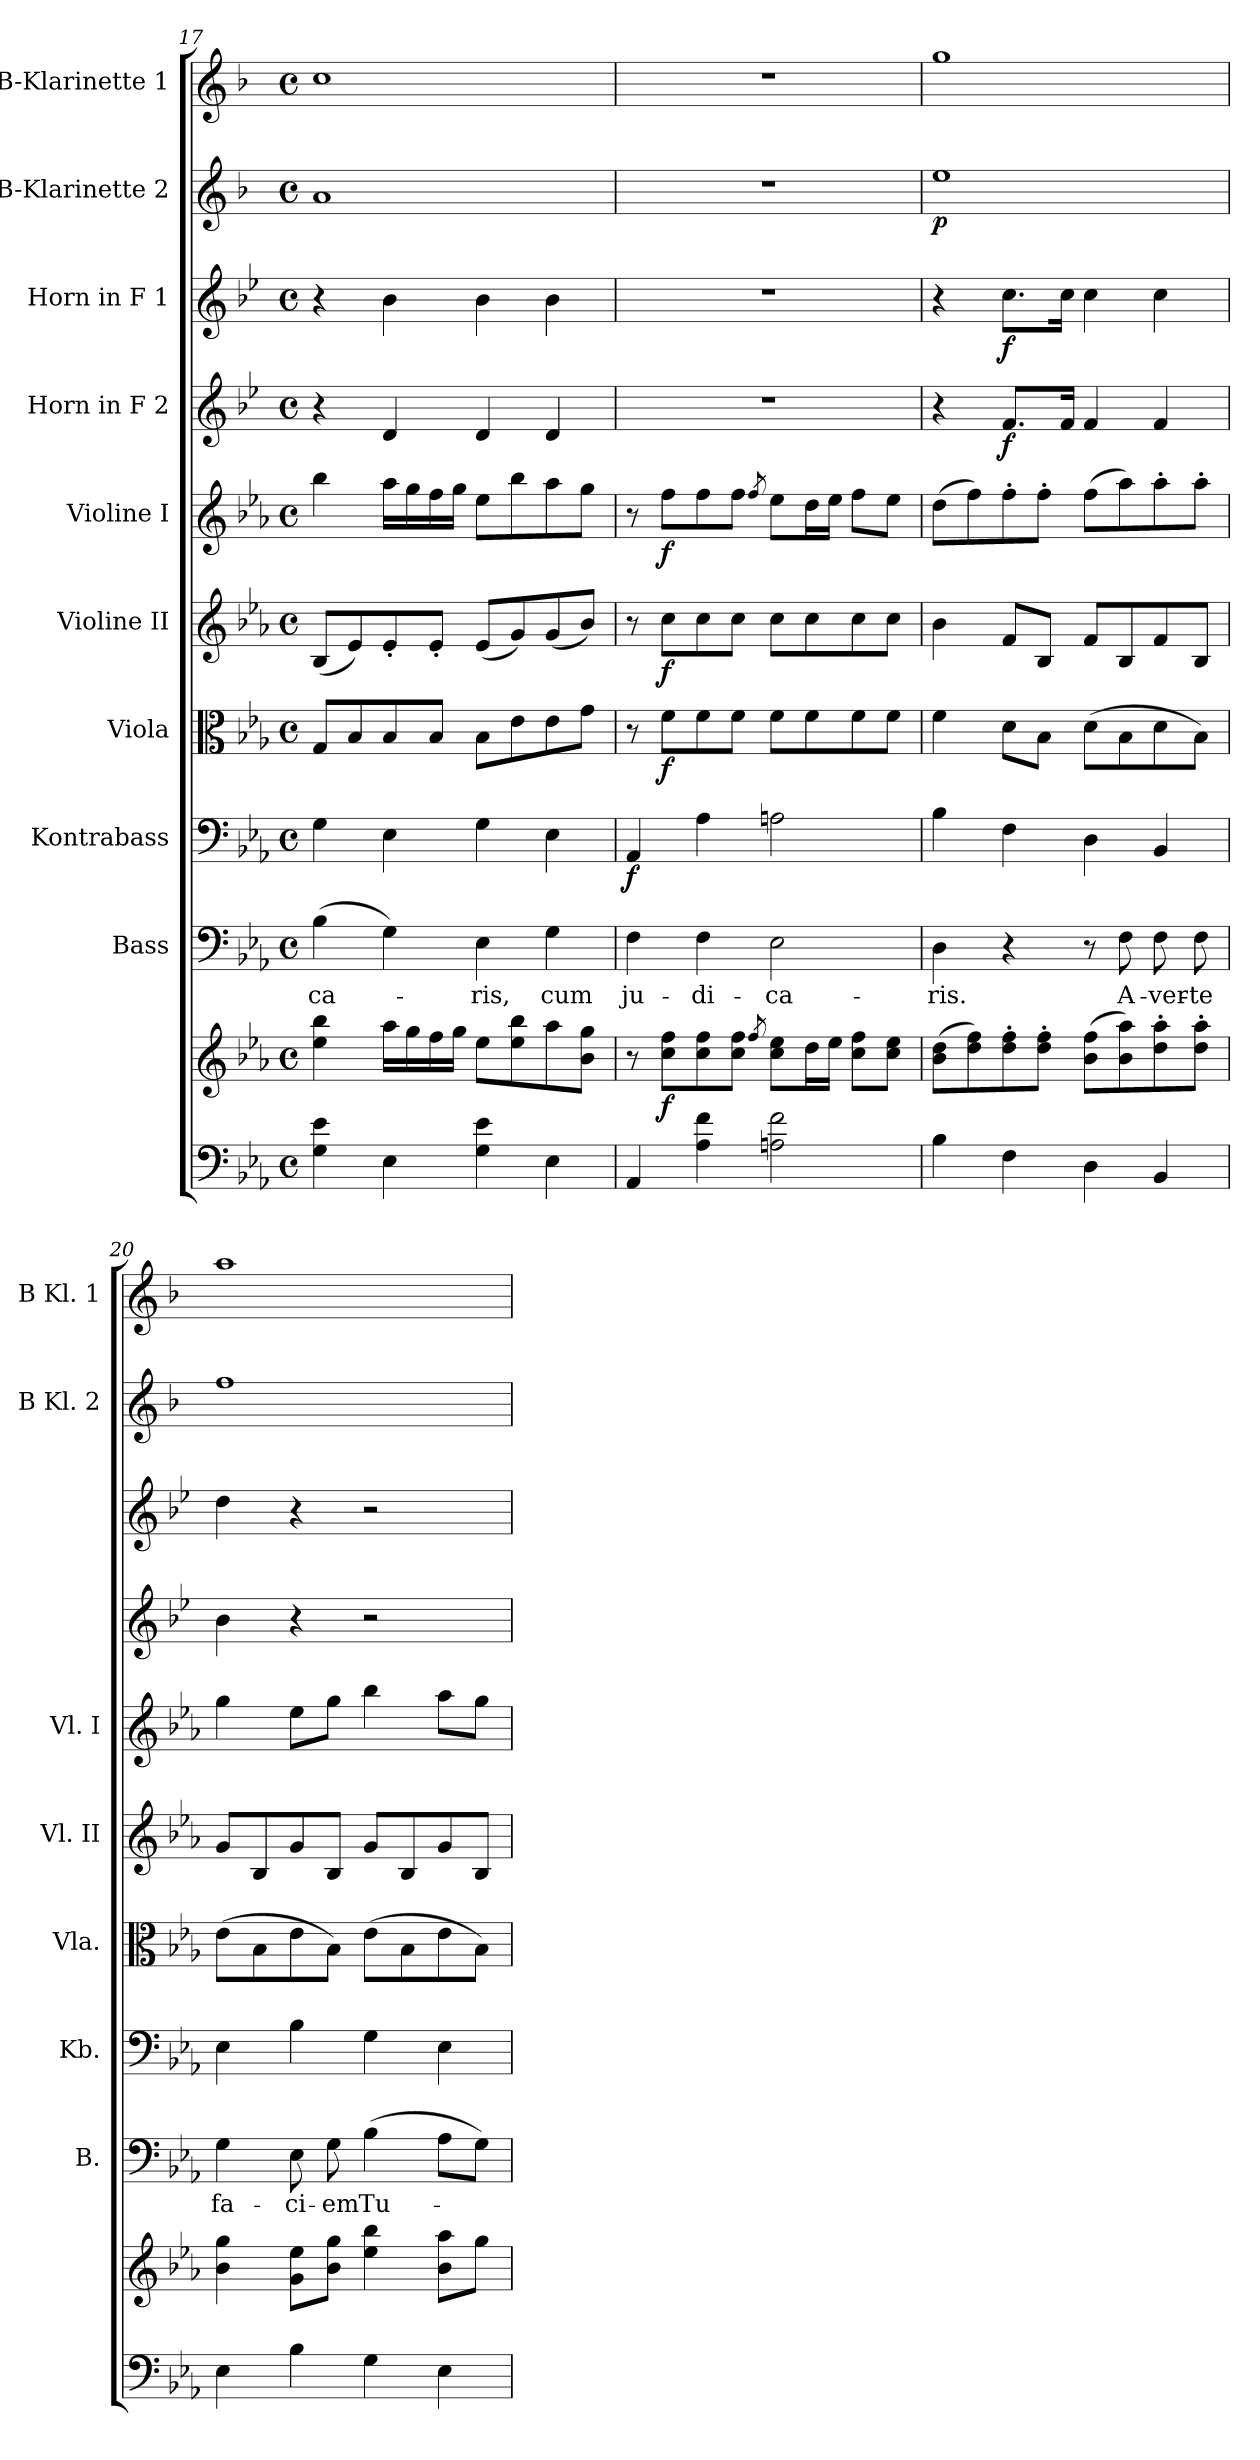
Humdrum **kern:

**kern	**kern	**dynam	**kern	**text	**kern	**dynam	**kern	**dynam	**kern	**dynam	**kern	**dynam	**kern	**dynam	**kern	**dynam	**kern	**dynam	**kern
*part10	*part10	*part10	*part9	*part9	*part8	*part8	*part7	*part7	*part6	*part6	*part5	*part5	*part4	*part4	*part3	*part3	*part2	*part2	*part1
*staff11	*staff10	*staff10/11	*staff9	*staff9	*staff8	*staff8	*staff7	*staff7	*staff6	*staff6	*staff5	*staff5	*staff4	*staff4	*staff3	*staff3	*staff2	*staff2	*staff1
*	*	*	*I"Bass	*	*I"Kontrabass	*	*I"Viola	*	*I"Violine II	*	*I"Violine I	*	*I"Horn in F 2	*	*I"Horn in F 1	*	*I"B-Klarinette 2	*	*I"B-Klarinette 1
*	*	*	*I'B.	*	*I'Kb.	*	*I'Vla.	*	*I'Vl. II	*	*I'Vl. I	*	*	*	*	*	*I'B Kl. 2	*	*I'B Kl. 1
*clefF4	*clefG2	*	*clefF4	*	*clefF4	*	*clefC3	*	*clefG2	*	*clefG2	*	*clefG2	*	*clefG2	*	*clefG2	*	*clefG2
*	*	*	*	*	*ITrd7c12	*	*	*	*	*	*	*	*ITrd4c7	*	*ITrd4c7	*	*ITrd1c2	*	*ITrd1c2
*k[b-e-a-]	*k[b-e-a-]	*	*k[b-e-a-]	*	*k[b-e-a-]	*	*k[b-e-a-]	*	*k[b-e-a-]	*	*k[b-e-a-]	*	*k[b-e-a-]	*	*k[b-e-a-]	*	*k[b-e-a-]	*	*k[b-e-a-]
*E-:	*E-:	*	*E-:	*	*E-:	*	*E-:	*	*E-:	*	*E-:	*	*E-:	*	*E-:	*	*E-:	*	*E-:
*M4/4	*M4/4	*	*M4/4	*	*M4/4	*	*M4/4	*	*M4/4	*	*M4/4	*	*M4/4	*	*M4/4	*	*M4/4	*	*M4/4
*met(c)	*met(c)	*	*met(c)	*	*met(c)	*	*met(c)	*	*met(c)	*	*met(c)	*	*met(c)	*	*met(c)	*	*met(c)	*	*met(c)
=17	=17	=17	=17	=17	=17	=17	=17	=17	=17	=17	=17	=17	=17	=17	=17	=17	=17	=17	=17
!	!	!	!	!LO:LY:b	!	!	!	!	!	!	!	!	!	!	!	!	!	!	!
4G\ 4e-\	4ee-\ 4bb-\	.	(>4B-\	-ca-	4GG\	.	8G/L	.	(<8B-/L	.	4bb-\	.	4r	.	4r	.	1g	.	1b-
.	.	.	.	.	.	.	8B-/	.	8e-/)	.	.	.	.	.	.	.	.	.	.
4E-\	16aa-\LL	.	4G\)	.	4EE-\	.	8B-/	.	8e-'</	.	16aa-\LL	.	4G/	.	4e-\	.	.	.	.
.	16gg\	.	.	.	.	.	.	.	.	.	16gg\	.	.	.	.	.	.	.	.
.	16ff\	.	.	.	.	.	8B-/J	.	8e-'</J	.	16ff\	.	.	.	.	.	.	.	.
.	16gg\JJ	.	.	.	.	.	.	.	.	.	16gg\JJ	.	.	.	.	.	.	.	.
!	!	!	!	!LO:LY:b	!	!	!	!	!	!	!	!	!	!	!	!	!	!	!
4G\ 4e-\	8ee-\L	.	4E-\	-ris,	4GG\	.	8B-\L	.	(<8e-/L	.	8ee-\L	.	4G/	.	4e-\	.	.	.	.
.	8ee-\ 8bb-\	.	.	.	.	.	8e-\	.	8g/)	.	8bb-\	.	.	.	.	.	.	.	.
!	!	!	!	!LO:LY:b	!	!	!	!	!	!	!	!	!	!	!	!	!	!	!
4E-\	8aa-\	.	4G\	cum	4EE-\	.	8e-\	.	(<8g/	.	8aa-\	.	4G/	.	4e-\	.	.	.	.
.	8b-\ 8gg\J	.	.	.	.	.	8g\J	.	8b-/J)	.	8gg\J	.	.	.	.	.	.	.	.
=18	=18	=18	=18	=18	=18	=18	=18	=18	=18	=18	=18	=18	=18	=18	=18	=18	=18	=18	=18
!	!	!	!	!LO:LY:b	!	!LO:DY:b	!	!	!	!	!	!	!	!	!	!	!	!	!
4AA-/	8r	.	4F\	ju-	4AAA-/	f	8r	.	8r	.	8r	.	1r	.	1r	.	1r	.	1r
!	!	!LO:DY:b	!	!	!	!	!	!LO:DY:b	!	!LO:DY:b	!	!LO:DY:b	!	!	!	!	!	!	!
.	8cc\ 8ff\L	f	.	.	.	.	8f\L	f	8cc\L	f	8ff\L	f	.	.	.	.	.	.	.
!	!	!	!	!LO:LY:b	!	!	!	!	!	!	!	!	!	!	!	!	!	!	!
4A-\ 4f\	8cc\ 8ff\	.	4F\	-di-	4AA-\	.	8f\	.	8cc\	.	8ff\	.	.	.	.	.	.	.	.
.	8cc\ 8ff\J	.	.	.	.	.	8f\J	.	8cc\J	.	8ff\J	.	.	.	.	.	.	.	.
.	8qff/	.	.	.	.	.	.	.	.	.	8qff/	.	.	.	.	.	.	.	.
!	!	!	!	!LO:LY:b	!	!	!	!	!	!	!	!	!	!	!	!	!	!	!
2An\ 2f\	8cc\ 8ee-\L	.	2E-\	-ca-	2AAn\	.	8f\L	.	8cc\L	.	8ee-\L	.	.	.	.	.	.	.	.
.	16dd\L	.	.	.	.	.	8f\	.	8cc\	.	16dd\L	.	.	.	.	.	.	.	.
.	16ee-\JJ	.	.	.	.	.	.	.	.	.	16ee-\JJ	.	.	.	.	.	.	.	.
.	8cc\ 8ff\L	.	.	.	.	.	8f\	.	8cc\	.	8ff\L	.	.	.	.	.	.	.	.
.	8cc\ 8ee-\J	.	.	.	.	.	8f\J	.	8cc\J	.	8ee-\J	.	.	.	.	.	.	.	.
=19	=19	=19	=19	=19	=19	=19	=19	=19	=19	=19	=19	=19	=19	=19	=19	=19	=19	=19	=19
!	!	!	!	!LO:LY:b	!	!	!	!	!	!	!	!	!	!	!	!	!	!LO:DY:b	!
4B-\	(>8b-\ 8dd\L	.	4D\	-ris.	4BB-\	.	4f\	.	4b-\	.	(>8dd\L	.	4r	.	4r	.	1dd	p	1ff
.	8dd\ 8ff\)	.	.	.	.	.	.	.	.	.	8ff\)	.	.	.	.	.	.	.	.
!	!	!	!	!	!	!	!	!	!	!	!	!	!	!LO:DY:b	!	!LO:DY:b	!	!	!
4F\	8dd\'> 8ff\'>	.	4r	.	4FF\	.	8d\L	.	8f/L	.	8ff'>\	.	8.B-/L	f	8.f\L	f	.	.	.
.	8dd\'> 8ff\'>J	.	.	.	.	.	8B-\J	.	8B-/J	.	8ff'>\J	.	.	.	.	.	.	.	.
.	.	.	.	.	.	.	.	.	.	.	.	.	16B-/Jk	.	16f\Jk	.	.	.	.
4D\	(>8b-\ 8ff\L	.	8r	.	4DD\	.	(>8d\L	.	8f/L	.	(>8ff\L	.	4B-/	.	4f\	.	.	.	.
!	!	!	!	!LO:LY:b	!	!	!	!	!	!	!	!	!	!	!	!	!	!	!
.	8b-\ 8aa-\)	.	8F\	A-	.	.	8B-\	.	8B-/	.	8aa-\)	.	.	.	.	.	.	.	.
!	!	!	!	!LO:LY:b	!	!	!	!	!	!	!	!	!	!	!	!	!	!	!
4BB-/	8dd\'> 8aa-\'>	.	8F\	-ver-	4BBB-/	.	8d\	.	8f/	.	8aa-'>\	.	4B-/	.	4f\	.	.	.	.
!	!	!	!	!LO:LY:b	!	!	!	!	!	!	!	!	!	!	!	!	!	!	!
.	8dd\'> 8aa-\'>J	.	8F\	-te	.	.	8B-\J)	.	8B-/J	.	8aa-'>\J	.	.	.	.	.	.	.	.
!!LO:PB:g=z
=20	=20	=20	=20	=20	=20	=20	=20	=20	=20	=20	=20	=20	=20	=20	=20	=20	=20	=20	=20
!	!	!	!	!LO:LY:b	!	!	!	!	!	!	!	!	!	!	!	!	!	!	!
4E-\	4b-\ 4gg\	.	4G\	fa-	4EE-\	.	(>8e-\L	.	8g/L	.	4gg\	.	4e-\	.	4g\	.	1ee-	.	1gg
.	.	.	.	.	.	.	8B-\	.	8B-/	.	.	.	.	.	.	.	.	.	.
!	!	!	!	!LO:LY:b	!	!	!	!	!	!	!	!	!	!	!	!	!	!	!
4B-\	8g\ 8ee-\L	.	8E-\	-ci-	4BB-\	.	8e-\	.	8g/	.	8ee-\L	.	4r	.	4r	.	.	.	.
!	!	!	!	!LO:LY:b	!	!	!	!	!	!	!	!	!	!	!	!	!	!	!
.	8b-\ 8gg\J	.	8G\	-em	.	.	8B-\J)	.	8B-/J	.	8gg\J	.	.	.	.	.	.	.	.
!	!	!	!	!LO:LY:b	!	!	!	!	!	!	!	!	!	!	!	!	!	!	!
4G\	4ee-\ 4bb-\	.	(>4B-\	Tu-	4GG\	.	(>8e-\L	.	8g/L	.	4bb-\	.	2r	.	2r	.	.	.	.
.	.	.	.	.	.	.	8B-\	.	8B-/	.	.	.	.	.	.	.	.	.	.
4E-\	8b-\ 8aa-\L	.	8A-\L	.	4EE-\	.	8e-\	.	8g/	.	8aa-\L	.	.	.	.	.	.	.	.
.	8gg\J	.	8G\J)	.	.	.	8B-\J)	.	8B-/J	.	8gg\J	.	.	.	.	.	.	.	.
=	=	=	=	=	=	=	=	=	=	=	=	=	=	=	=	=	=	=	=
*-	*-	*-	*-	*-	*-	*-	*-	*-	*-	*-	*-	*-	*-	*-	*-	*-	*-	*-	*-
